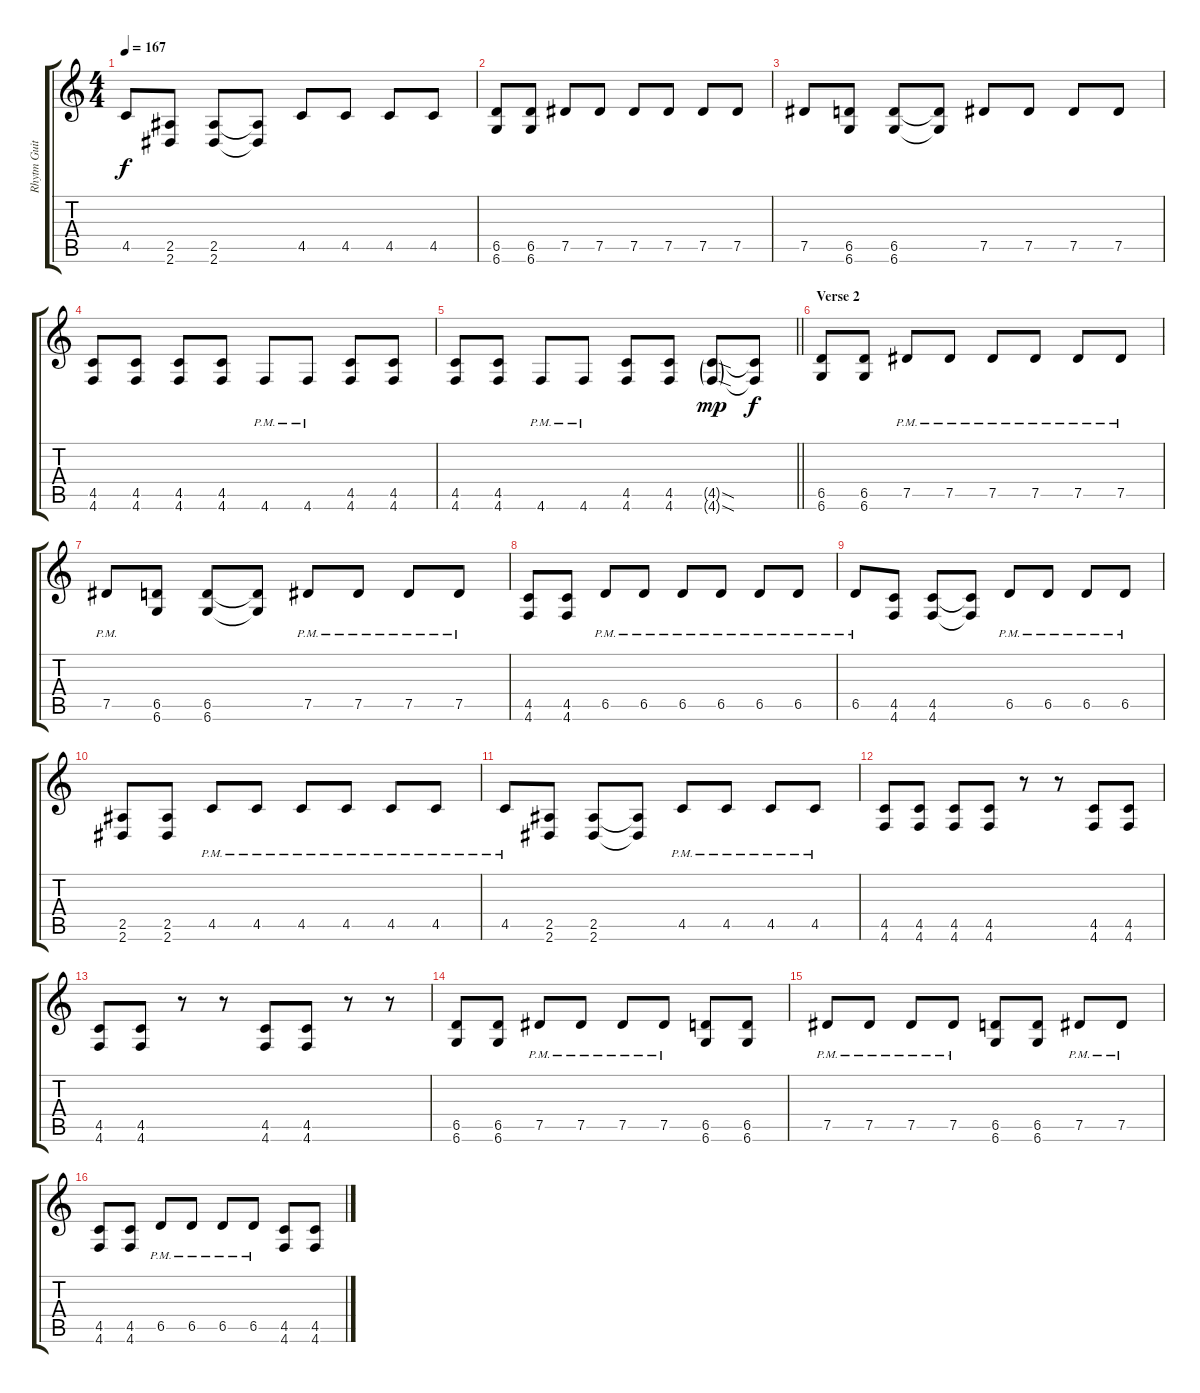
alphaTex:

\track ("Rhytm Guitar [R]" "Rhytm Guit") {instrument distortionguitar}
\staff {score tabs}
\tuning (Eb4 Bb3 Gb3 Db3 Ab2 Db2) {hide}
\ts (4 4)
\tempo 167
\clef g2
\ks c
4.5.8{dy f} (2.5 2.6).8 (2.5 2.6).8 (2.5{t} 2.6{t}).8 4.5.8 4.5.8 4.5.8 4.5.8 |
(6.5 6.6).8 (6.5 6.6).8 7.5.8 7.5.8 7.5.8 7.5.8 7.5.8 7.5.8 |
7.5.8 (6.5 6.6).8 (6.5 6.6).8 (6.5{t} 6.6{t}).8 7.5.8 7.5.8 7.5.8 7.5.8 |
(4.5 4.6).8 (4.5 4.6).8 (4.5 4.6).8 (4.5 4.6).8 4.6{pm}.8 4.6{pm}.8 (4.5 4.6).8 (4.5 4.6).8 |
\barLineRight lightlight
(4.5 4.6).8 (4.5 4.6).8 4.6{pm}.8 4.6{pm}.8 (4.5 4.6).8 (4.5 4.6).8 (4.5{sod g} 4.6{sod g}).8{dy mp} (4.5{t} 4.6{t}).8{dy f} |
\section ("" "Verse 2")
(6.5 6.6).8 (6.5 6.6).8 7.5{pm}.8 7.5{pm}.8 7.5{pm}.8 7.5{pm}.8 7.5{pm}.8 7.5{pm}.8 |
7.5{pm}.8 (6.5 6.6).8 (6.5 6.6).8 (6.5{t} 6.6{t}).8 7.5{pm}.8 7.5{pm}.8 7.5{pm}.8 7.5{pm}.8 |
(4.5 4.6).8 (4.5 4.6).8 6.5{pm}.8 6.5{pm}.8 6.5{pm}.8 6.5{pm}.8 6.5{pm}.8 6.5{pm}.8 |
6.5{pm}.8 (4.5 4.6).8 (4.5 4.6).8 (4.5{t} 4.6{t}).8 6.5{pm}.8 6.5{pm}.8 6.5{pm}.8 6.5{pm}.8 |
(2.5 2.6).8 (2.5 2.6).8 4.5{pm}.8 4.5{pm}.8 4.5{pm}.8 4.5{pm}.8 4.5{pm}.8 4.5{pm}.8 |
4.5{pm}.8 (2.5 2.6).8 (2.5 2.6).8 (2.5{t} 2.6{t}).8 4.5{pm}.8 4.5{pm}.8 4.5{pm}.8 4.5{pm}.8 |
(4.5 4.6).8 (4.5 4.6).8 (4.5 4.6).8 (4.5 4.6).8 r.8 r.8 (4.5 4.6).8 (4.5 4.6).8 |
(4.5 4.6).8 (4.5 4.6).8 r.8 r.8 (4.5 4.6).8 (4.5 4.6).8 r.8 r.8 |
(6.5 6.6).8 (6.5 6.6).8 7.5{pm}.8 7.5{pm}.8 7.5{pm}.8 7.5{pm}.8 (6.5 6.6).8 (6.5 6.6).8 |
7.5{pm}.8 7.5{pm}.8 7.5{pm}.8 7.5{pm}.8 (6.5 6.6).8 (6.5 6.6).8 7.5{pm}.8 7.5{pm}.8 |
(4.5 4.6).8 (4.5 4.6).8 6.5{pm}.8 6.5{pm}.8 6.5{pm}.8 6.5{pm}.8 (4.5 4.6).8 (4.5 4.6).8
